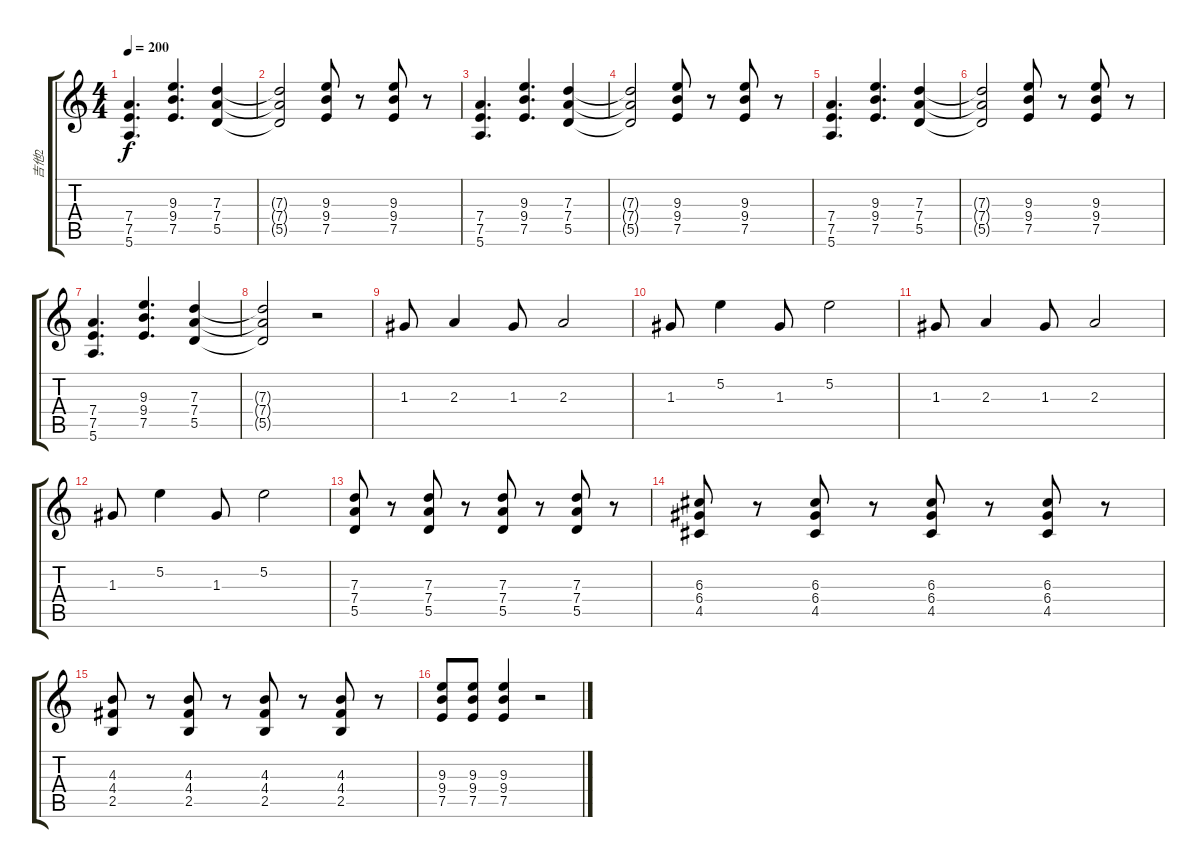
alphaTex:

\track ("吉他2" "吉他2") {instrument overdrivenguitar}
\staff {score tabs}
\tuning (E4 B3 G3 D3 A2 E2) {hide}
\ts (4 4)
\tempo 200
\clef g2
\ks c
(7.4 7.5 5.6).4{d dy f balance 8} (9.3 9.4 7.5).4{d} (7.3 7.4 5.5).4 |
(7.3{t} 7.4{t} 5.5{t}).2 (9.3 9.4 7.5).8 r.8 (9.3 9.4 7.5).8 r.8 |
(7.4 7.5 5.6).4{d} (9.3 9.4 7.5).4{d} (7.3 7.4 5.5).4 |
(7.3{t} 7.4{t} 5.5{t}).2 (9.3 9.4 7.5).8 r.8 (9.3 9.4 7.5).8 r.8 |
(7.4 7.5 5.6).4{d} (9.3 9.4 7.5).4{d} (7.3 7.4 5.5).4 |
(7.3{t} 7.4{t} 5.5{t}).2 (9.3 9.4 7.5).8 r.8 (9.3 9.4 7.5).8 r.8 |
(7.4 7.5 5.6).4{d} (9.3 9.4 7.5).4{d} (7.3 7.4 5.5).4 |
(7.3{t} 7.4{t} 5.5{t}).2 r.2 |
1.3.8{balance 13 instrument overdrivenguitar} 2.3.4 1.3.8 2.3.2 |
1.3.8 5.2.4 1.3.8 5.2.2 |
1.3.8 2.3.4 1.3.8 2.3.2 |
1.3.8 5.2.4 1.3.8 5.2.2 |
(7.3 7.4 5.5).8{instrument overdrivenguitar} r.8 (7.3 7.4 5.5).8 r.8 (7.3 7.4 5.5).8 r.8 (7.3 7.4 5.5).8 r.8 |
(6.3 6.4 4.5).8 r.8 (6.3 6.4 4.5).8 r.8 (6.3 6.4 4.5).8 r.8 (6.3 6.4 4.5).8 r.8 |
(4.3 4.4 2.5).8 r.8 (4.3 4.4 2.5).8 r.8 (4.3 4.4 2.5).8 r.8 (4.3 4.4 2.5).8 r.8 |
(9.3 9.4 7.5).8 (9.3 9.4 7.5).8 (9.3 9.4 7.5).4 r.2
